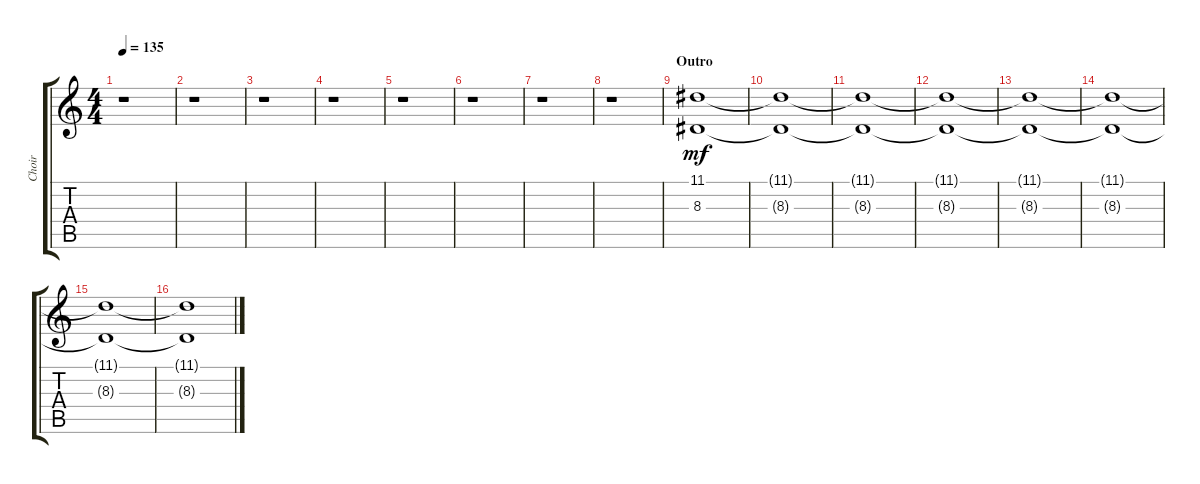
\track ("Choir" "Choir") {instrument choiraahs}
\staff {score tabs}
\tuning (E4 B3 G3 D3 A2 E2) {hide}
\ts (4 4)
\tempo 135
\clef g2
\ks aminor
r.1{dy mf} |
r.1 |
r.1 |
r.1 |
r.1 |
r.1 |
r.1 |
r.1 |
\section ("" "Outro")
(11.1 8.3).1 |
(11.1{t} 8.3{t}).1 |
(11.1{t} 8.3{t}).1 |
(11.1{t} 8.3{t}).1 |
(11.1{t} 8.3{t}).1 |
(11.1{t} 8.3{t}).1 |
(11.1{t} 8.3{t}).1 |
(11.1{t} 8.3{t}).1
